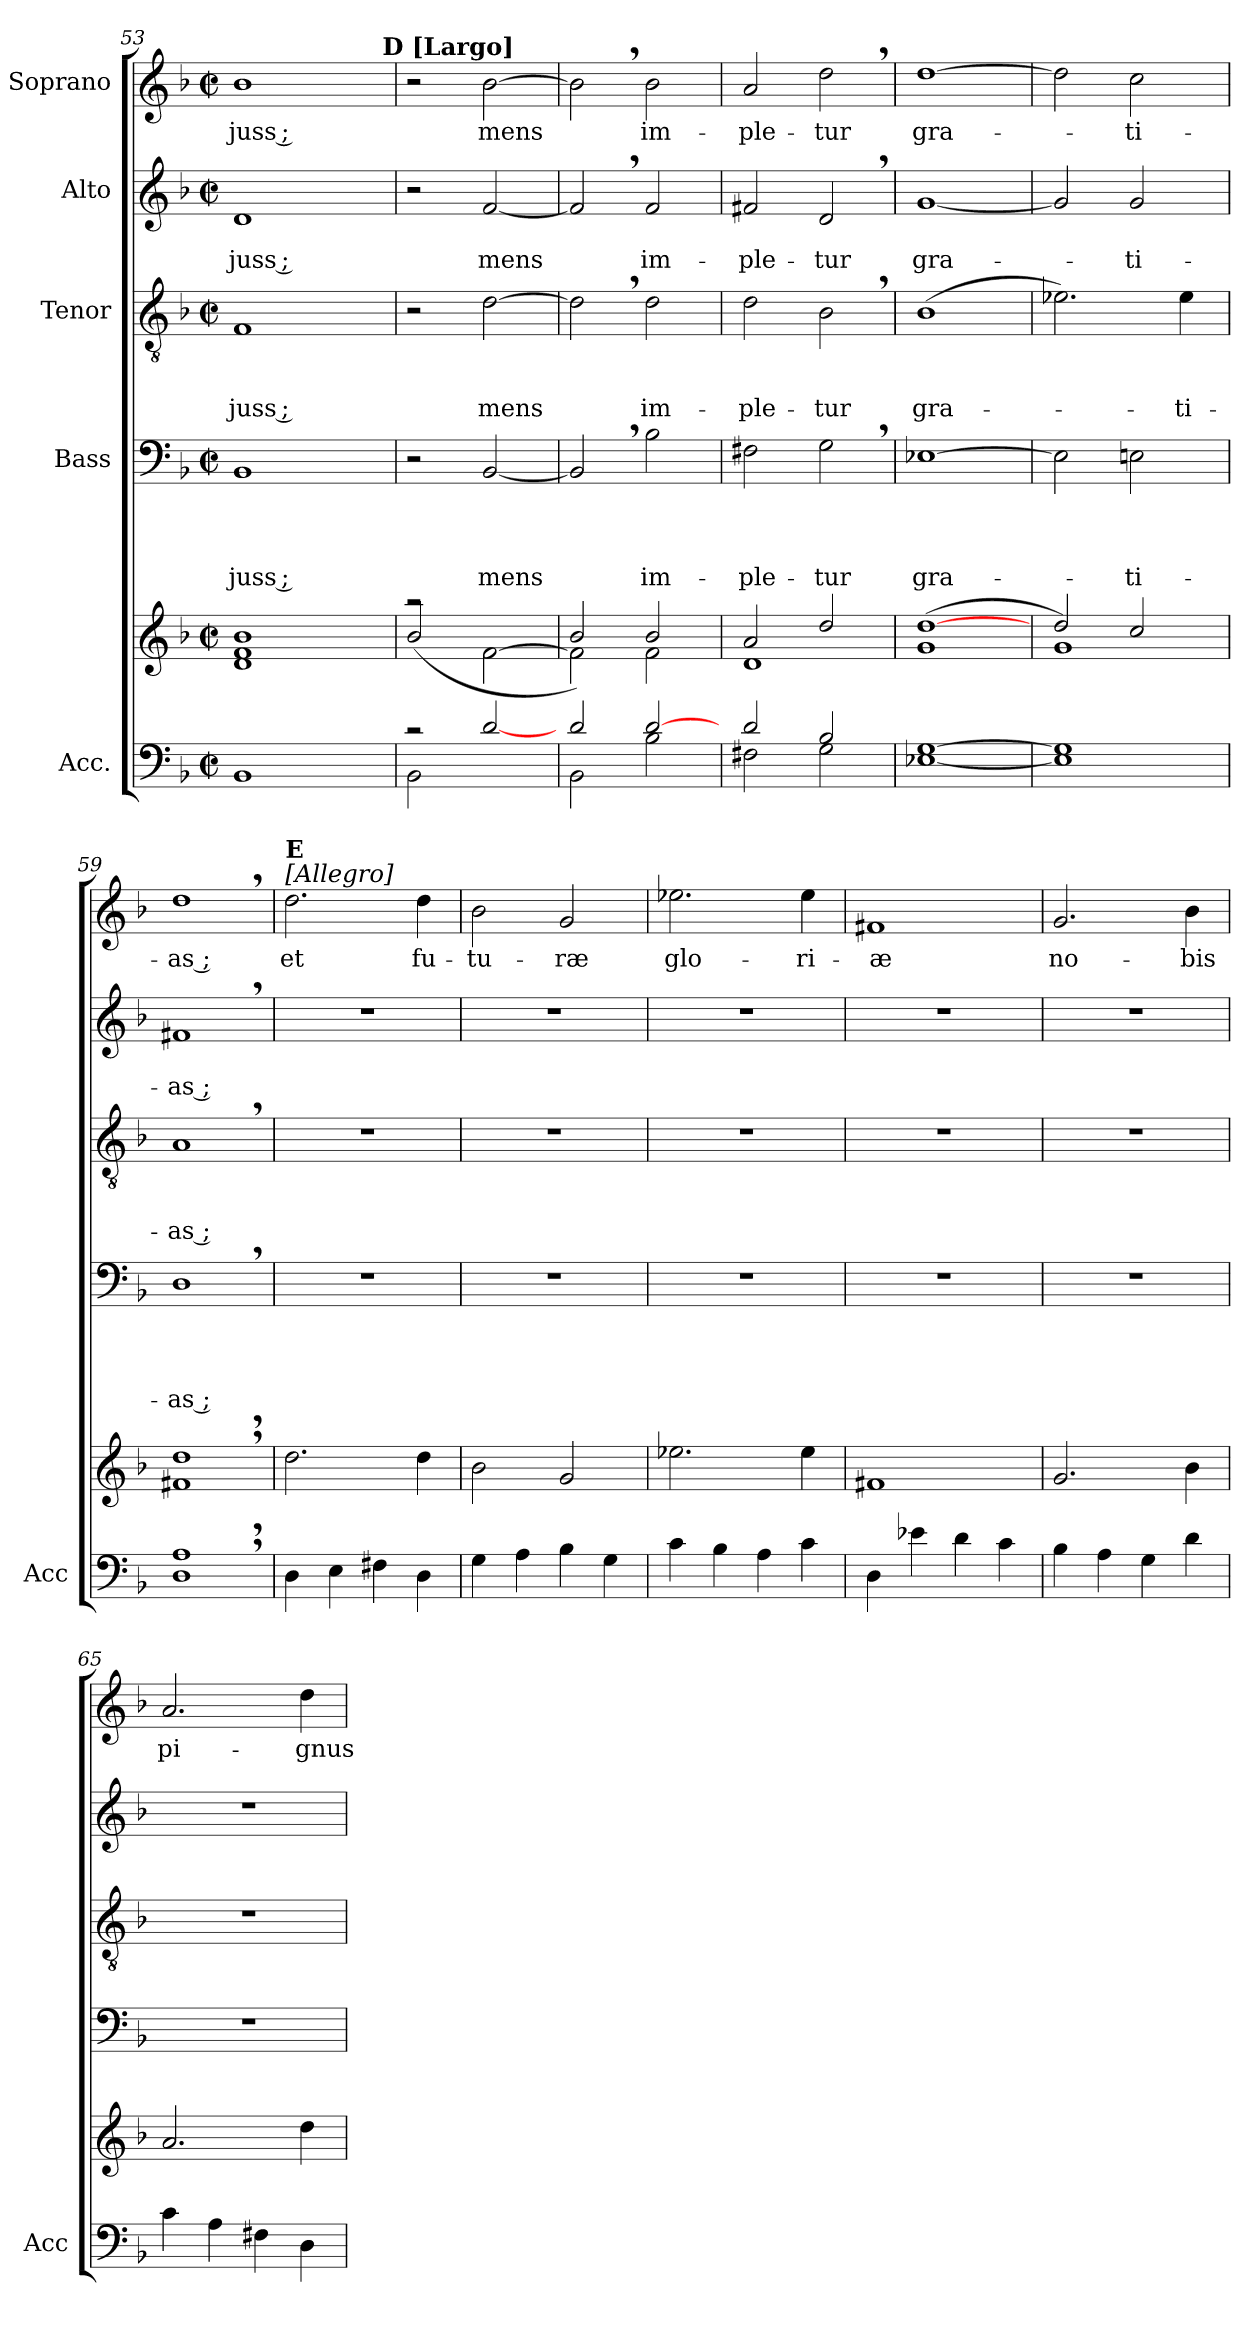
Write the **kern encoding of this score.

**kern	**kern	**kern	**text	**text	**text	**text	**kern	**text	**text	**text	**kern	**text	**text	**kern	**text
*part5	*part5	*part4	*part4	*part4	*part4	*part4	*part3	*part3	*part3	*part3	*part2	*part2	*part2	*part1	*part1
*staff6	*staff5	*staff4	*staff4	*staff4	*staff4	*staff4	*staff3	*staff3	*staff3	*staff3	*staff2	*staff2	*staff2	*staff1	*staff1
*I"Acc.	*	*I"Bass	*	*	*	*	*I"Tenor	*	*	*	*I"Alto	*	*	*I"Soprano	*
*I'Acc	*	*	*	*	*	*	*	*	*	*	*	*	*	*	*
*clefF4	*clefG2	*clefF4	*	*	*	*	*clefGv2	*	*	*	*clefG2	*	*	*clefG2	*
*k[b-]	*k[b-]	*k[b-]	*	*	*	*	*k[b-]	*	*	*	*k[b-]	*	*	*k[b-]	*
*F:	*F:	*F:	*	*	*	*	*F:	*	*	*	*F:	*	*	*F:	*
*M2/2	*M2/2	*M2/2	*	*	*	*	*M2/2	*	*	*	*M2/2	*	*	*M2/2	*
*met(c|)	*met(c|)	*met(c|)	*	*	*	*	*met(c|)	*	*	*	*met(c|)	*	*	*met(c|)	*
=53	=53	=53	=53	=53	=53	=53	=53	=53	=53	=53	=53	=53	=53	=53	=53
!	!	!	!	!	!	!LO:LY:b	!	!	!	!LO:LY:b	!	!	!LO:LY:b	!	!LO:LY:b
*	*	*	*	*	*	*	*	*	*	*	*	*	*	*^	*
1BB-	1d 1f 1b-	1BB-	.	.	.	-juss ;	1F	.	.	-juss ;	1d	.	-juss ;	1b-	2ryy	-juss ;
.	.	.	.	.	.	.	.	.	.	.	.	.	.	.	4...ryy	.
!	!	!	!	!	!	!	!	!	!	!	!	!	!	!	!LO:TX:a:B:t=D [Largo]	!
.	.	.	.	.	.	.	.	.	.	.	.	.	.	.	32ryy	.
*	*	*	*	*	*	*	*	*	*	*	*	*	*	*v	*v	*
=54	=54	=54	=54	=54	=54	=54	=54	=54	=54	=54	=54	=54	=54	=54	=54
*^	*^	*	*	*	*	*	*	*	*	*	*	*	*	*	*
2rc	2BB-\	2raa	(2b-/	2r	.	.	.	.	2r	.	.	.	2r	.	.	2r	.
!	!	!	!	!	!	!	!	!LO:LY:b	!	!	!	!LO:LY:b	!	!	!LO:LY:b	!	!LO:LY:b
[>2d/	2ryy	[<2f\	2ryy	[<2BB-/	.	.	.	mens	[>2d\	.	.	mens	[<2f/	.	mens	[>2b-\	mens
=55	=55	=55	=55	=55	=55	=55	=55	=55	=55	=55	=55	=55	=55	=55	=55	=55	=55
2BB-\	2d/	2f\]	2b-/)	2BB-,>/]	.	.	.	.	2d,>\]	.	.	.	2f,>/]	.	.	2b-,>\]	.
!	!	!	!	!	!	!	!	!LO:LY:b	!	!	!	!LO:LY:b	!	!	!LO:LY:b	!	!LO:LY:b
[>2d/	2B-\	2f\	2b-/	2B-\	.	.	.	im-	2d\	.	.	im-	2f/	.	im-	2b-\	im-
=56	=56	=56	=56	=56	=56	=56	=56	=56	=56	=56	=56	=56	=56	=56	=56	=56	=56
!	!	!	!	!	!	!	!	!LO:LY:b	!	!	!	!LO:LY:b	!	!	!LO:LY:b	!	!LO:LY:b
2F#X\	2d/	1d	2a/	2F#X\	.	.	.	-ple-	2d\	.	.	-ple-	2f#X/	.	-ple-	2a/	-ple-
!	!	!	!	!	!	!	!	!LO:LY:b	!	!	!	!LO:LY:b	!	!	!LO:LY:b	!	!LO:LY:b
2G\	2B-/	.	2dd/	2G,>\	.	.	.	-tur	2B-,>\	.	.	-tur	2d,>/	.	-tur	2dd,>\	-tur
=57	=57	=57	=57	=57	=57	=57	=57	=57	=57	=57	=57	=57	=57	=57	=57	=57	=57
!	!	!	!	!	!	!	!	!LO:LY:b	!	!	!	!LO:LY:b	!	!	!LO:LY:b	!	!LO:LY:b
*v	*v	*	*	*	*	*	*	*	*	*	*	*	*	*	*	*	*
*	*v	*v	*	*	*	*	*	*	*	*	*	*	*	*	*	*
[<1E-X [>1G	(<1g [>1dd	[>1E-X	.	.	.	gra-	(>1B-	.	.	gra-	[<1g	.	gra-	[>1dd	gra-
=58	=58	=58	=58	=58	=58	=58	=58	=58	=58	=58	=58	=58	=58	=58	=58
*	*^	*	*	*	*	*	*	*	*	*	*	*	*	*	*
1E-] 1G]	1g)	2dd/	2E-\]	.	.	.	.	2.e-X\)	.	.	.	2g/]	.	.	2dd\]	.
!	!	!	!	!	!	!	!LO:LY:b	!	!	!	!	!	!	!LO:LY:b	!	!LO:LY:b
.	.	2cc/	2E\	.	.	.	-ti-	.	.	.	.	2g/	.	-ti-	2cc\	-ti-
!	!	!	!	!	!	!	!	!	!	!	!LO:LY:b	!	!	!	!	!
.	.	.	.	.	.	.	.	4e-\	.	.	-ti-	.	.	.	.	.
*	*v	*v	*	*	*	*	*	*	*	*	*	*	*	*	*	*
=59	=59	=59	=59	=59	=59	=59	=59	=59	=59	=59	=59	=59	=59	=59	=59
!	!	!	!	!	!	!LO:LY:b:rj	!	!	!	!LO:LY:b:rj	!	!	!LO:LY:b:rj	!	!LO:LY:b:rj
1D,> 1A,>	1f#X,> 1dd,>	1D,>	.	.	.	-as ;	1A,>	.	.	-as ;	1f#X,>	.	-as ;	1dd,>	-as ;
!!LO:LB:g=z
=60	=60	=60	=60	=60	=60	=60	=60	=60	=60	=60	=60	=60	=60	=60	=60
!	!	!	!	!	!	!	!	!	!	!	!	!	!	!LO:TX:a:B:t=[Allegro]	!
!	!	!	!	!	!	!	!	!	!	!	!	!	!	!LO:TX:a:B:t=E	!
!	!	!	!	!	!	!	!	!	!	!	!	!	!	!	!LO:LY:b
4D\	2.dd\	1r	.	.	.	.	1r	.	.	.	1r	.	.	2.dd\	et
4E\	.	.	.	.	.	.	.	.	.	.	.	.	.	.	.
4F#X\	.	.	.	.	.	.	.	.	.	.	.	.	.	.	.
!	!	!	!	!	!	!	!	!	!	!	!	!	!	!	!LO:LY:b
4D\	4dd\	.	.	.	.	.	.	.	.	.	.	.	.	4dd\	fu-
=61	=61	=61	=61	=61	=61	=61	=61	=61	=61	=61	=61	=61	=61	=61	=61
!	!	!	!	!	!	!	!	!	!	!	!	!	!	!	!LO:LY:b
4G\	2b-\	1r	.	.	.	.	1r	.	.	.	1r	.	.	2b-\	-tu-
4A\	.	.	.	.	.	.	.	.	.	.	.	.	.	.	.
!	!	!	!	!	!	!	!	!	!	!	!	!	!	!	!LO:LY:b
4B-\	2g/	.	.	.	.	.	.	.	.	.	.	.	.	2g/	-ræ
4G\	.	.	.	.	.	.	.	.	.	.	.	.	.	.	.
=62	=62	=62	=62	=62	=62	=62	=62	=62	=62	=62	=62	=62	=62	=62	=62
!	!	!	!	!	!	!	!	!	!	!	!	!	!	!	!LO:LY:b
4c\	2.ee-X\	1r	.	.	.	.	1r	.	.	.	1r	.	.	2.ee-X\	glo-
4B-\	.	.	.	.	.	.	.	.	.	.	.	.	.	.	.
4A\	.	.	.	.	.	.	.	.	.	.	.	.	.	.	.
!	!	!	!	!	!	!	!	!	!	!	!	!	!	!	!LO:LY:b
4c\	4ee-\	.	.	.	.	.	.	.	.	.	.	.	.	4ee-\	-ri-
=63	=63	=63	=63	=63	=63	=63	=63	=63	=63	=63	=63	=63	=63	=63	=63
!	!	!	!	!	!	!	!	!	!	!	!	!	!	!	!LO:LY:b
4D\	1f#X	1r	.	.	.	.	1r	.	.	.	1r	.	.	1f#X	-æ
4e-X\	.	.	.	.	.	.	.	.	.	.	.	.	.	.	.
4d\	.	.	.	.	.	.	.	.	.	.	.	.	.	.	.
4c\	.	.	.	.	.	.	.	.	.	.	.	.	.	.	.
=64	=64	=64	=64	=64	=64	=64	=64	=64	=64	=64	=64	=64	=64	=64	=64
!	!	!	!	!	!	!	!	!	!	!	!	!	!	!	!LO:LY:b
4B-\	2.g/	1r	.	.	.	.	1r	.	.	.	1r	.	.	2.g/	no-
4A\	.	.	.	.	.	.	.	.	.	.	.	.	.	.	.
4G\	.	.	.	.	.	.	.	.	.	.	.	.	.	.	.
!	!	!	!	!	!	!	!	!	!	!	!	!	!	!	!LO:LY:b
4d\	4b-\	.	.	.	.	.	.	.	.	.	.	.	.	4b-\	-bis
=65	=65	=65	=65	=65	=65	=65	=65	=65	=65	=65	=65	=65	=65	=65	=65
!	!	!	!	!	!	!	!	!	!	!	!	!	!	!	!LO:LY:b
4c\	2.a/	1r	.	.	.	.	1r	.	.	.	1r	.	.	2.a/	pi-
4A\	.	.	.	.	.	.	.	.	.	.	.	.	.	.	.
4F#X\	.	.	.	.	.	.	.	.	.	.	.	.	.	.	.
!	!	!	!	!	!	!	!	!	!	!	!	!	!	!	!LO:LY:b
4D\	4dd\	.	.	.	.	.	.	.	.	.	.	.	.	4dd\	-gnus
=	=	=	=	=	=	=	=	=	=	=	=	=	=	=	=
*-	*-	*-	*-	*-	*-	*-	*-	*-	*-	*-	*-	*-	*-	*-	*-
